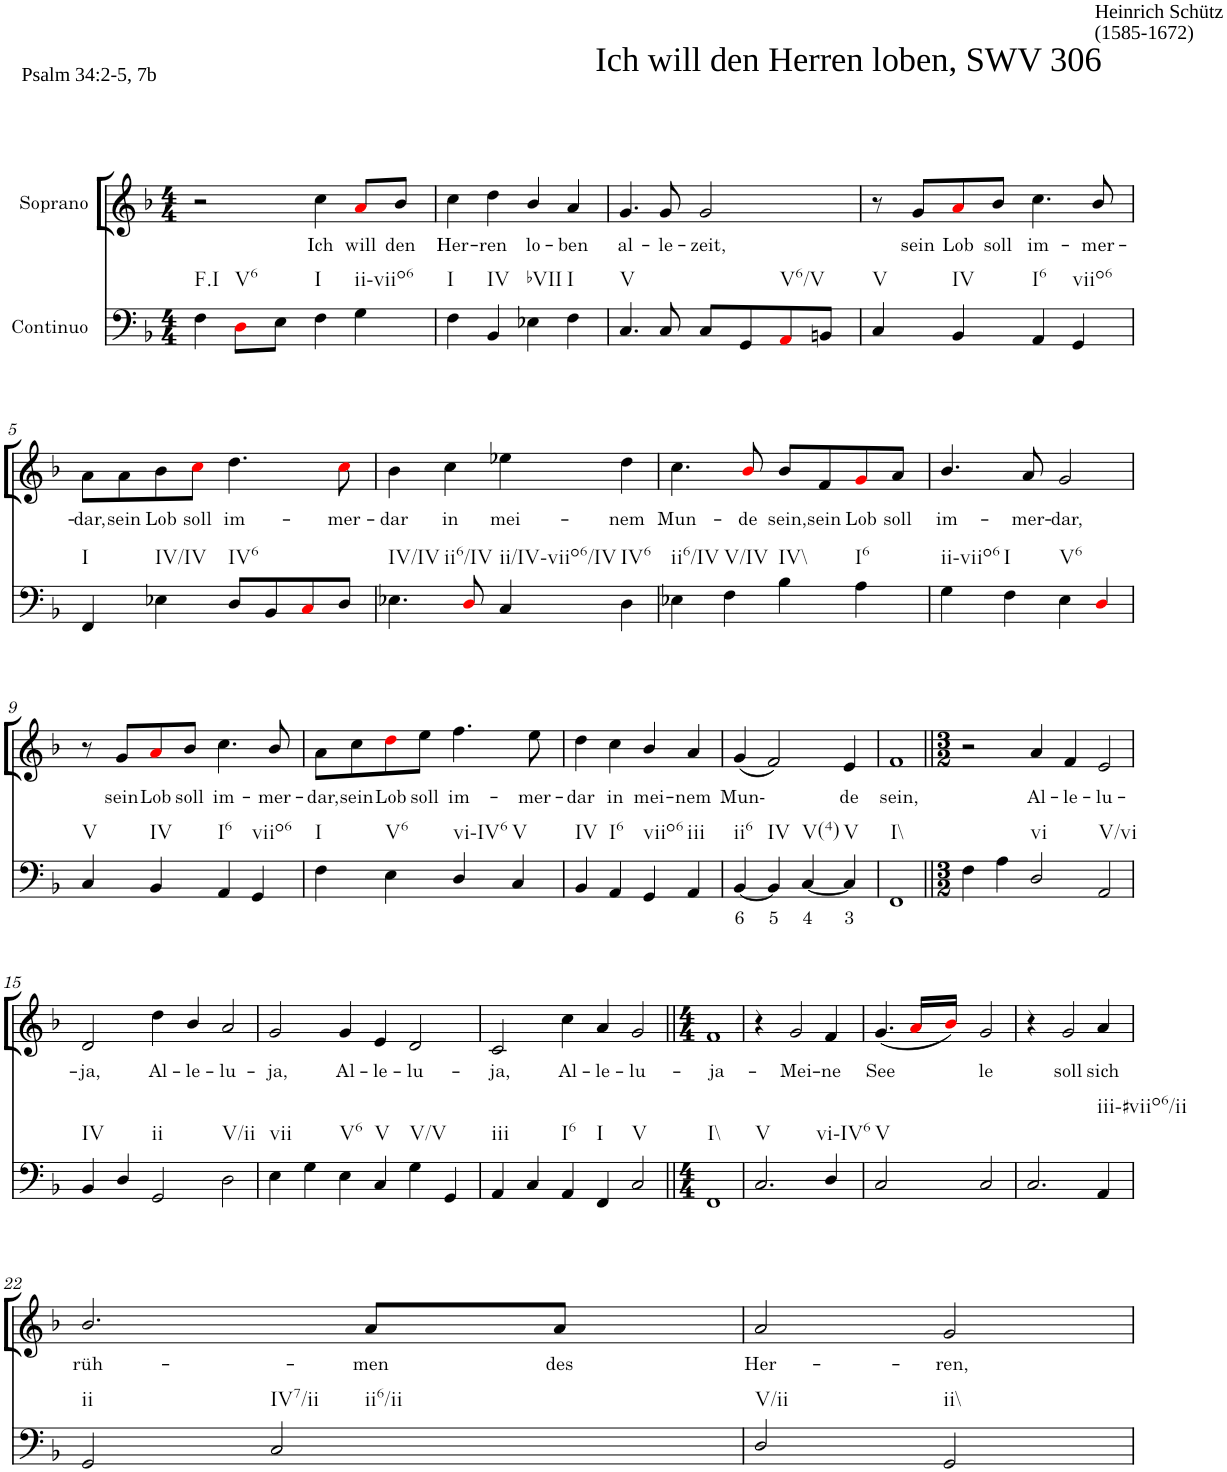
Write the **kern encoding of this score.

**kern	**text	**kern	**text
*part2	*part2	*part1	*part1
*staff2	*staff2	*staff1	*staff1
*I"Continuo	*	*I"Soprano	*
*clefF4	*	*clefG2	*
*k[b-]	*	*k[b-]	*
*M4/4	*	*M4/4	*
=1	=1	=1	=1
!	!	!LO:TX:a:t=Ich will den Herren loben, SWV 306	!
!	!	!LO:TX:a:t=Heinrich Schütz	!
!	!	!LO:TX:a:t=(1585-1672)	!
!	!	!LO:TX:a:t=Psalm 34&colon;2-5, 7b	!
!LO:TX:b:t=F.I	!	!	!
4F\	.	2r	.
!LO:TX:b:t=V6	!	!	!
8Di\L	.	.	.
8E\J	.	.	.
!LO:TX:b:t=I	!	!	!
!	!	!	!LO:LY:b
4F\	.	4cc\	Ich
!LO:TX:b:t=ii-viio6	!	!	!
!	!	!	!LO:LY:b
4G\	.	8ai/L	will
!	!	!	!LO:LY:b
.	.	8b-/J	den
=2	=2	=2	=2
!LO:TX:b:t=I	!	!	!
!	!	!	!LO:LY:b
4F\	.	4cc\	Her-
!LO:TX:b:t=IV	!	!	!
!	!	!	!LO:LY:b
4BB-/	.	4dd\	ren
!LO:TX:b:t=bVII	!	!	!
!	!	!	!LO:LY:b
4E-X\	.	4b-/	lo-
!LO:TX:b:t=I	!	!	!
!	!	!	!LO:LY:b
4F\	.	4a/	ben
=3	=3	=3	=3
!LO:TX:b:t=V	!	!	!
!	!	!	!LO:LY:b
4.C/	.	4.g/	al-
!	!	!	!LO:LY:b
8C/	.	8g/	le-
!	!	!	!LO:LY:b
8C/L	.	2g/	zeit,
8GG/	.	.	.
!LO:TX:b:t=V6/V	!	!	!
8AAi/	.	.	.
8BBn/J	.	.	.
=4	=4	=4	=4
!LO:TX:b:t=V	!	!	!
4C/	.	8r	.
!	!	!	!LO:LY:b
.	.	8g/L	sein
!LO:TX:b:t=IV	!	!	!
!	!	!	!LO:LY:b
4BB-/	.	8ai/	Lob
!	!	!	!LO:LY:b
.	.	8b-/J	soll
!LO:TX:b:t=I6	!	!	!
!	!	!	!LO:LY:b
4AA/	.	4.cc\	im-
!LO:TX:b:t=viio6	!	!	!
4GG/	.	.	.
!	!	!	!LO:LY:b
.	.	8b-/	mer-
!!LO:LB:g=z
=5	=5	=5	=5
!LO:TX:b:t=I	!	!	!
!	!	!	!LO:LY:b
4FF/	.	8a\L	dar,
!	!	!	!LO:LY:b
.	.	8a\	sein
!LO:TX:b:t=IV/IV	!	!	!
!	!	!	!LO:LY:b
4E-X\	.	8b-\	Lob
!	!	!	!LO:LY:b
.	.	8cci\J	soll
!LO:TX:b:t=IV6	!	!	!
!	!	!	!LO:LY:b
8D/L	.	4.dd\	im-
8BB-/	.	.	.
8Ci/	.	.	.
!	!	!	!LO:LY:b
8D/J	.	8cci\	mer-
=6	=6	=6	=6
!LO:TX:b:t=IV/IV	!	!	!
!LO:TX:b:t=ii6/IV	!	!	!
!	!	!	!LO:LY:b
4.E-X\	.	4b-\	dar
!	!	!	!LO:LY:b
.	.	4cc\	in
8Di/	.	.	.
!LO:TX:b:t=ii/IV-viio6/IV	!	!	!
!	!	!	!LO:LY:b
4C/	.	4ee-X\	mei-
!LO:TX:b:t=IV6	!	!	!
!	!	!	!LO:LY:b
4D\	.	4dd\	nem
=7	=7	=7	=7
!LO:TX:b:t=ii6/IV	!	!	!
!	!	!	!LO:LY:b
4E-X\	.	4.cc\	Mun-
!LO:TX:b:t=V/IV	!	!	!
4F\	.	.	.
!	!	!	!LO:LY:b
.	.	8b-i/	de
!LO:TX:b:t=IV\\	!	!	!
!	!	!	!LO:LY:b
4B-\	.	8b-/L	sein,
!	!	!	!LO:LY:b
.	.	8f/	sein
!LO:TX:b:t=I6	!	!	!
!	!	!	!LO:LY:b
4A\	.	8gi/	Lob
!	!	!	!LO:LY:b
.	.	8a/J	soll
=8	=8	=8	=8
!LO:TX:b:t=ii-viio6	!	!	!
!	!	!	!LO:LY:b
4G\	.	4.b-/	im-
!LO:TX:b:t=I	!	!	!
4F\	.	.	.
!	!	!	!LO:LY:b
.	.	8a/	mer-
!LO:TX:b:t=V6	!	!	!
!	!	!	!LO:LY:b
4E\	.	2g/	dar,
4Di/	.	.	.
!!LO:LB:g=z
=9	=9	=9	=9
!LO:TX:b:t=V	!	!	!
4C/	.	8r	.
!	!	!	!LO:LY:b
.	.	8g/L	sein
!LO:TX:b:t=IV	!	!	!
!	!	!	!LO:LY:b
4BB-/	.	8ai/	Lob
!	!	!	!LO:LY:b
.	.	8b-/J	soll
!LO:TX:b:t=I6	!	!	!
!	!	!	!LO:LY:b
4AA/	.	4.cc\	im-
!LO:TX:b:t=viio6	!	!	!
4GG/	.	.	.
!	!	!	!LO:LY:b
.	.	8b-/	mer-
=10	=10	=10	=10
!LO:TX:b:t=I	!	!	!
!	!	!	!LO:LY:b
4F\	.	8a\L	dar,
!	!	!	!LO:LY:b
.	.	8cc\	sein
!LO:TX:b:t=V6	!	!	!
!	!	!	!LO:LY:b
4E\	.	8ddi\	Lob
!	!	!	!LO:LY:b
.	.	8ee\J	soll
!LO:TX:b:t=vi-IV6	!	!	!
!	!	!	!LO:LY:b
4D/	.	4.ff\	im-
!LO:TX:b:t=V	!	!	!
4C/	.	.	.
!	!	!	!LO:LY:b
.	.	8ee\	mer-
=11	=11	=11	=11
!LO:TX:b:t=IV	!	!	!
!	!	!	!LO:LY:b
4BB-/	.	4dd\	dar
!LO:TX:b:t=I6	!	!	!
!	!	!	!LO:LY:b
4AA/	.	4cc\	in
!LO:TX:b:t=viio6	!	!	!
!	!	!	!LO:LY:b
4GG/	.	4b-/	mei-
!LO:TX:b:t=iii	!	!	!
!	!	!	!LO:LY:b
4AA/	.	4a/	nem
=12	=12	=12	=12
!LO:TX:b:t=ii6	!	!	!
!	!LO:LY:b	!	!LO:LY:b
[4BB-/	6	(4g/	Mun-
!LO:TX:b:t=IV	!	!	!
!	!LO:LY:b	!	!
4BB-/]	5	2f/)	.
!LO:TX:b:t=V(4)	!	!	!
!	!LO:LY:b	!	!
[4C/	4	.	.
!LO:TX:b:t=V	!	!	!
!	!LO:LY:b	!	!LO:LY:b
4C/]	3	4e/	de
=13	=13	=13	=13
!LO:TX:b:t=I\\	!	!	!
!	!	!	!LO:LY:b
1FF	.	1f	sein,
=14||	=14||	=14||	=14||
*M3/2	*	*M3/2	*
4F\	.	2r	.
4A\	.	.	.
!LO:TX:b:t=vi	!	!	!
!	!	!	!LO:LY:b
2D/	.	4a/	Al-
!	!	!	!LO:LY:b
.	.	4f/	le-
!LO:TX:b:t=V/vi	!	!	!
!	!	!	!LO:LY:b
2AA/	.	2e/	lu-
!!LO:LB:g=z
=15	=15	=15	=15
!LO:TX:b:t=IV	!	!	!
!	!	!	!LO:LY:b
4BB-/	.	2d/	ja,
4D/	.	.	.
!LO:TX:b:t=ii	!	!	!
!	!	!	!LO:LY:b
2GG/	.	4dd\	Al-
!	!	!	!LO:LY:b
.	.	4b-/	le-
!LO:TX:b:t=V/ii	!	!	!
!	!	!	!LO:LY:b
2D\	.	2a/	lu-
=16	=16	=16	=16
!LO:TX:b:t=vii	!	!	!
!	!	!	!LO:LY:b
4E\	.	2g/	ja,
4G\	.	.	.
!LO:TX:b:t=V6	!	!	!
!	!	!	!LO:LY:b
4E\	.	4g/	Al-
!LO:TX:b:t=V	!	!	!
!	!	!	!LO:LY:b
4C/	.	4e/	le-
!LO:TX:b:t=V/V	!	!	!
!	!	!	!LO:LY:b
4G\	.	2d/	lu-
4GG/	.	.	.
=17	=17	=17	=17
!LO:TX:b:t=iii	!	!	!
!	!	!	!LO:LY:b
4AA/	.	2c/	ja,
4C/	.	.	.
!LO:TX:b:t=I6	!	!	!
!	!	!	!LO:LY:b
4AA/	.	4cc\	Al-
!LO:TX:b:t=I	!	!	!
!	!	!	!LO:LY:b
4FF/	.	4a/	le-
!LO:TX:b:t=V	!	!	!
!	!	!	!LO:LY:b
2C/	.	2g/	lu-
=18||	=18||	=18||	=18||
*M4/4	*	*M4/4	*
!LO:TX:b:t=I\\	!	!	!
!	!	!	!LO:LY:b
1FF	.	1f	ja-
=19	=19	=19	=19
!LO:TX:b:t=V	!	!	!
2.C/	.	4r	.
!	!	!	!LO:LY:b
.	.	2g/	Mei-
!LO:TX:b:t=vi-IV6	!	!	!
!	!	!	!LO:LY:b
4D/	.	4f/	ne
=20	=20	=20	=20
!LO:TX:b:t=V	!	!	!
!	!	!	!LO:LY:b
2C/	.	(4.g/	See
.	.	16ai/LL	.
.	.	16b-i/JJ)	.
!	!	!	!LO:LY:b
2C/	.	2g/	le
=21	=21	=21	=21
2.C/	.	4r	.
!	!	!	!LO:LY:b
.	.	2g/	soll
!LO:TX:b:t=iii-#viio6/ii	!	!	!
!	!	!	!LO:LY:b
4AA/	.	4a/	sich
!!LO:LB:g=z
=22	=22	=22	=22
!LO:TX:b:t=ii	!	!	!
!	!	!	!LO:LY:b
2GG/	.	2.b-/	rüh-
!LO:TX:b:t=IV7/ii	!	!	!
!LO:TX:b:t=ii6/ii	!	!	!
2C/	.	.	.
!	!	!	!LO:LY:b
.	.	8a/L	men
!	!	!	!LO:LY:b
.	.	8a/J	des
=23	=23	=23	=23
!LO:TX:b:t=V/ii	!	!	!
!	!	!	!LO:LY:b
2D/	.	2a/	Her-
!LO:TX:b:t=ii\\	!	!	!
!	!	!	!LO:LY:b
2GG/	.	2g/	ren,
=	=	=	=
*-	*-	*-	*-
